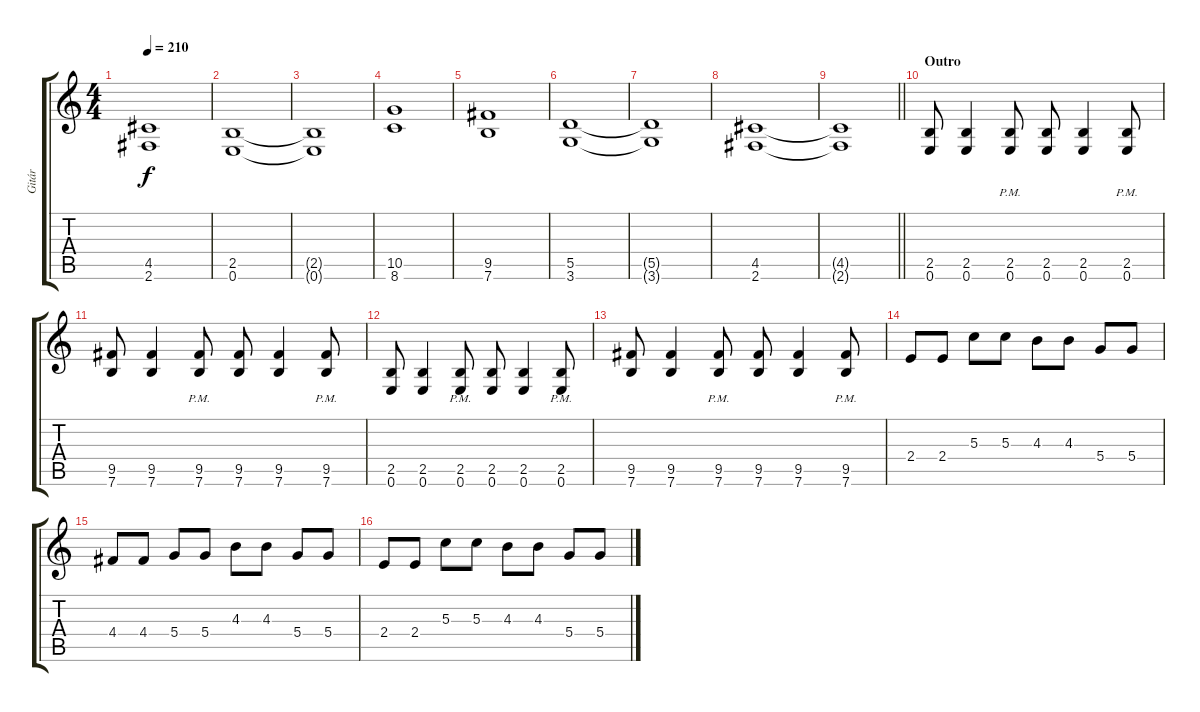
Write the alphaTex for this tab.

\track ("Gitár" "Gitár") {instrument distortionguitar}
\staff {score tabs}
\tuning (E4 B3 G3 D3 A2 E2) {hide}
\ts (4 4)
\tempo 210
\clef g2
\ks c
(4.5{t} 2.6{t}).1{dy f} |
(2.5 0.6).1 |
(2.5{t} 0.6{t}).1 |
(10.5 8.6).1 |
(9.5 7.6).1 |
(5.5 3.6).1 |
(5.5{t} 3.6{t}).1 |
(4.5 2.6).1 |
\barLineRight lightlight
(4.5{t} 2.6{t}).1 |
\section ("" "Outro")
(2.5 0.6).8 (2.5 0.6).4 (2.5{pm} 0.6{pm}).8 (2.5 0.6).8 (2.5 0.6).4 (2.5{pm} 0.6{pm}).8 |
(9.5 7.6).8 (9.5 7.6).4 (9.5{pm} 7.6{pm}).8 (9.5 7.6).8 (9.5 7.6).4 (9.5{pm} 7.6{pm}).8 |
(2.5 0.6).8 (2.5 0.6).4 (2.5{pm} 0.6{pm}).8 (2.5 0.6).8 (2.5 0.6).4 (2.5{pm} 0.6{pm}).8 |
(9.5 7.6).8 (9.5 7.6).4 (9.5{pm} 7.6{pm}).8 (9.5 7.6).8 (9.5 7.6).4 (9.5{pm} 7.6{pm}).8 |
2.4.8 2.4.8 5.3.8 5.3.8 4.3.8 4.3.8 5.4.8 5.4.8 |
4.4.8 4.4.8 5.4.8 5.4.8 4.3.8 4.3.8 5.4.8 5.4.8 |
2.4.8 2.4.8 5.3.8 5.3.8 4.3.8 4.3.8 5.4.8 5.4.8
